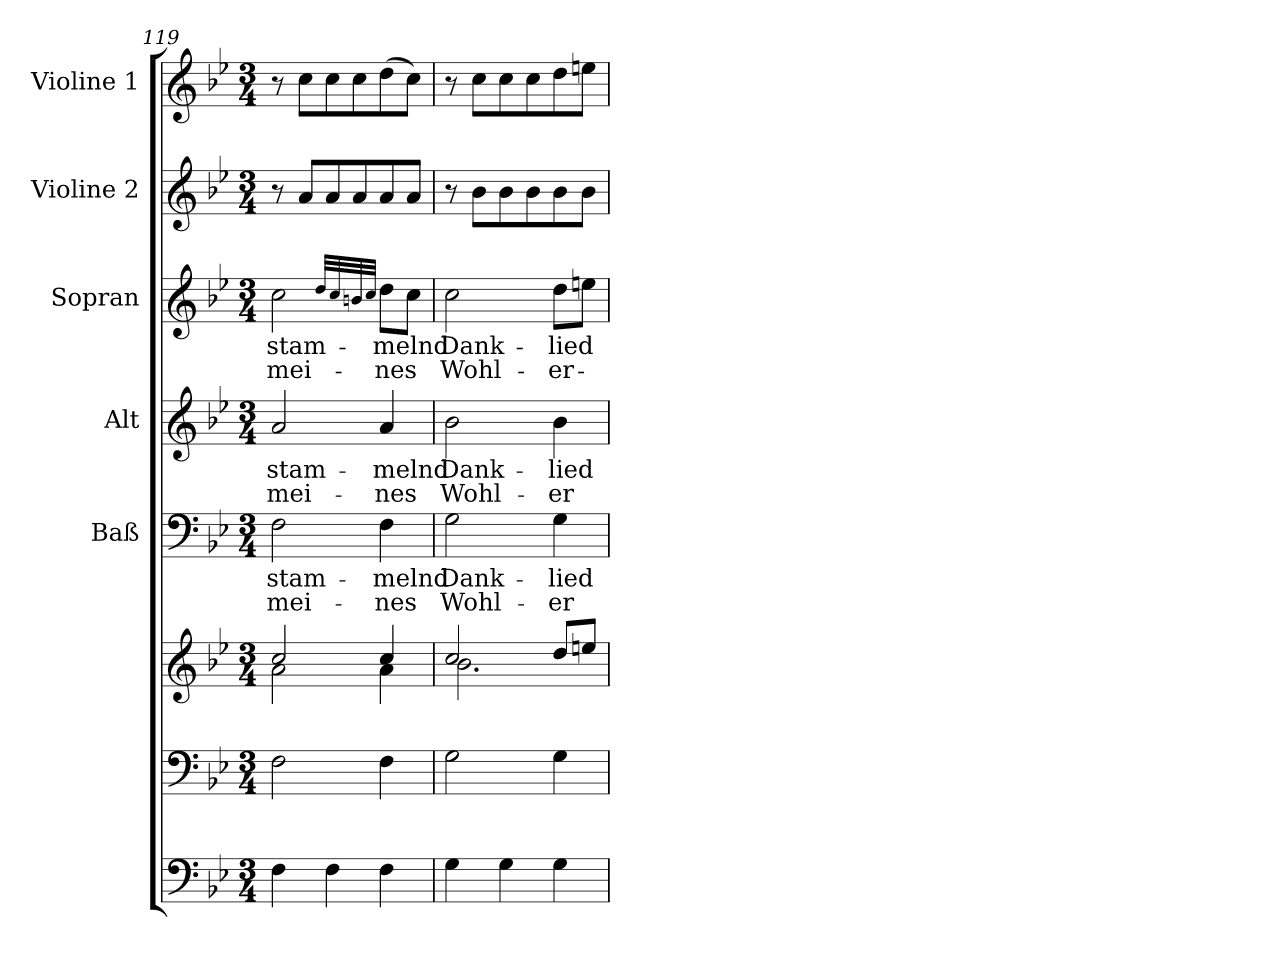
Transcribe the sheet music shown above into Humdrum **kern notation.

**kern	**kern	**kern	**kern	**text	**text	**kern	**text	**text	**kern	**text	**text	**kern	**kern
*part7	*part6	*part6	*part5	*part5	*part5	*part4	*part4	*part4	*part3	*part3	*part3	*part2	*part1
*staff8	*staff7	*staff6	*staff5	*staff5	*staff5	*staff4	*staff4	*staff4	*staff3	*staff3	*staff3	*staff2	*staff1
*	*	*	*I"Baß	*	*	*I"Alt	*	*	*I"Sopran	*	*	*I"Violine 2	*I"Violine 1
*	*	*	*	*	*	*	*	*	*	*	*	*I'Vln	*I'Vln
!!LO:PB:g=z
*clefF4	*clefF4	*clefG2	*clefF4	*	*	*clefG2	*	*	*clefG2	*	*	*clefG2	*clefG2
*ITrd7c12	*	*	*	*	*	*	*	*	*	*	*	*	*
*k[b-e-]	*k[b-e-]	*k[b-e-]	*k[b-e-]	*	*	*k[b-e-]	*	*	*k[b-e-]	*	*	*k[b-e-]	*k[b-e-]
*B-:	*B-:	*B-:	*B-:	*	*	*B-:	*	*	*B-:	*	*	*B-:	*B-:
*M3/4	*M3/4	*M3/4	*M3/4	*	*	*M3/4	*	*	*M3/4	*	*	*M3/4	*M3/4
=119	=119	=119	=119	=119	=119	=119	=119	=119	=119	=119	=119	=119	=119
*	*	*^	*	*	*	*	*	*	*	*	*	*	*
!	!	!	!	!	!LO:LY:b	!LO:LY:b	!	!LO:LY:b	!LO:LY:b	!	!LO:LY:b	!LO:LY:b	!	!
4FF\	2F\	2cc/	2a\	2F\	stam-	mei-	2a/	stam-	mei-	2cc\	stam-	mei-	8r	8r
.	.	.	.	.	.	.	.	.	.	.	.	.	8a/L	8cc\L
4FF\	.	.	.	.	.	.	.	.	.	.	.	.	8a/	8cc\
.	.	.	.	.	.	.	.	.	.	.	.	.	8a/	8cc\
.	.	.	.	.	.	.	.	.	.	32qdd/LLL	.	.	.	.
.	.	.	.	.	.	.	.	.	.	32qcc/	.	.	.	.
.	.	.	.	.	.	.	.	.	.	32qbn/	.	.	.	.
.	.	.	.	.	.	.	.	.	.	32qcc/JJJ	.	.	.	.
!	!	!	!	!	!LO:LY:b	!LO:LY:b	!	!LO:LY:b	!LO:LY:b	!	!LO:LY:b	!LO:LY:b	!	!
4FF\	4F\	4cc/	4a\	4F\	-melnd	-nes	4a/	-melnd	-nes	8dd\L	-melnd	-nes	8a/	(>8dd\
.	.	.	.	.	.	.	.	.	.	8cc\J	.	.	8a/J	8cc\J)
=120	=120	=120	=120	=120	=120	=120	=120	=120	=120	=120	=120	=120	=120	=120
!	!	!	!	!	!LO:LY:b	!LO:LY:b	!	!LO:LY:b	!LO:LY:b	!	!LO:LY:b	!LO:LY:b	!	!
4GG\	2G\	2cc/	2.b-\	2G\	Dank-	Wohl-	2b-\	Dank-	Wohl-	2cc\	Dank-	Wohl-	8r	8r
.	.	.	.	.	.	.	.	.	.	.	.	.	8b-\L	8cc\L
4GG\	.	.	.	.	.	.	.	.	.	.	.	.	8b-\	8cc\
.	.	.	.	.	.	.	.	.	.	.	.	.	8b-\	8cc\
!	!	!	!	!	!LO:LY:b	!LO:LY:b	!	!LO:LY:b	!LO:LY:b	!	!LO:LY:b	!LO:LY:b	!	!
4GG\	4G\	8dd/L	.	4G\	-lied	-er-	4b-\	-lied	-er-	8dd\L	-lied	-er-	8b-\	8dd\
.	.	8een/J	.	.	.	.	.	.	.	8een\J	.	.	8b-\J	8een\J
*	*	*v	*v	*	*	*	*	*	*	*	*	*	*	*
=	=	=	=	=	=	=	=	=	=	=	=	=	=
*-	*-	*-	*-	*-	*-	*-	*-	*-	*-	*-	*-	*-	*-
